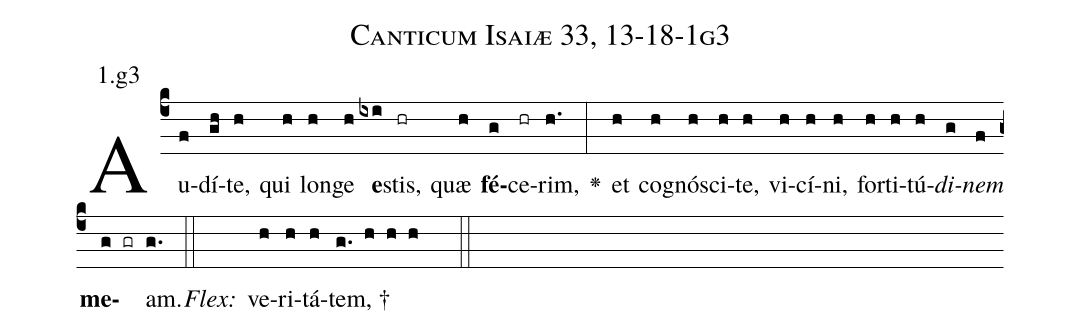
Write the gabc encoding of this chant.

name: Canticum Isaiæ 33, 13-18-1g3;
annotation: 1.g3;
%%
(c4)Au(f)dí(gh)te,(h) qui(h) lon(h)ge(h) <b>e</b>(ixi)stis,(hr) quæ(h) <b>fé</b>(g)ce(hr)rim,(h.) <v>\greheightstar</v>(:) et(h) co(h)gnó(h)sci(h)te,(h) vi(h)cí(h)ni,(h) for(h)ti(h)tú(h)<i>di</i>(g)<i>nem</i>(f) <b>me</b>(g gr)am.(g.) (::)
<i>Flex:</i>()  ve(h)ri(h)tá(h)tem, †(g. h h h  ::)

%E(h) u(h) o(g) u(f) a(g) e.(g.) (::)
